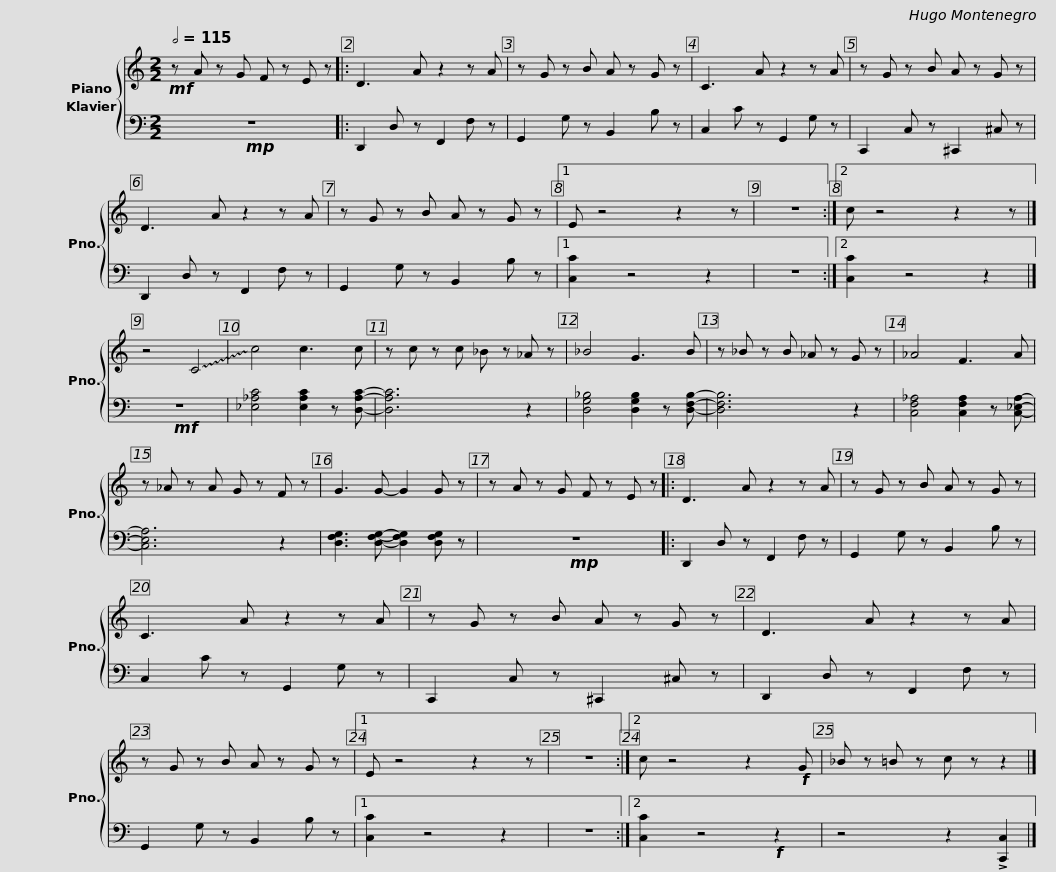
X:1
%%score { 1 2 }
L:1/8
Q:1/2=115
M:2/2
I:linebreak $
K:C
V:1 treble
V:2 bass
V:1
!mf! z A z G F z E z |: D3 A z2 z A | z G z B A z G z | C3 A z2 z A |$ z G z B A z G z | %5
 D3 A z2 z A | z G z B A z G z |1 E z4 z2 z | z8 :|2 c z4 z2 z |]$ %10
 z4 !~(!C4 | !~)!c4 c3 c | z c z c _B z _A z | _B4 G3 B | z _B z B _A z G z | %15
 _A4 F3 A |$ z _A z A G z F z | G3 G- G2 G z | z A z G F z E z |: D3 A z2 z A |$ %20
 z G z B A z G z | C3 A z2 z A | z G z B A z G z | D3 A z2 z A | z G z B A z G z |1$ %25
 E z4 z2 z | z8 :|2 c z4 z2!f! G | _B z =B z c z z2 |] %29
V:2
!mp! z8 |: D,,2 D, z F,,2 F, z | G,,2 G, z B,,2 B, z | C,2 C z G,,2 G, z |$ C,,2 C, z ^C,,2 ^C, z | %5
 D,,2 D, z F,,2 F, z | G,,2 G, z B,,2 B, z |1 [C,C]2 z4 z2 | z8 :|2 [C,C]2 z4 z2 |]$ %10
!mf! z8 | [_E,_A,C]4 [E,A,C]2 z [D,A,C]- | [D,A,C]6 z2 | [D,G,_B,]4 [D,G,B,]2 z [D,F,B,]- | [D,F,B,]6 z2 | %15
 [C,F,_A,]4 [C,F,A,]2 z [C,_E,A,]- |$ [C,E,A,]6 z2 | [D,F,G,]3 [D,F,G,]- [D,F,G,]2 [D,F,G,] z |!mp! z8 |: D,,2 D, z F,,2 F, z |$ %20
 G,,2 G, z B,,2 B, z | C,2 C z G,,2 G, z | C,,2 C, z ^C,,2 ^C, z | D,,2 D, z F,,2 F, z | G,,2 G, z B,,2 B, z |1$ %25
 [C,C]2 z4 z2 | z8 :|2 [C,C]2 z4!f! z2 | z4 z2 !>![C,,C,]2 |] %29
